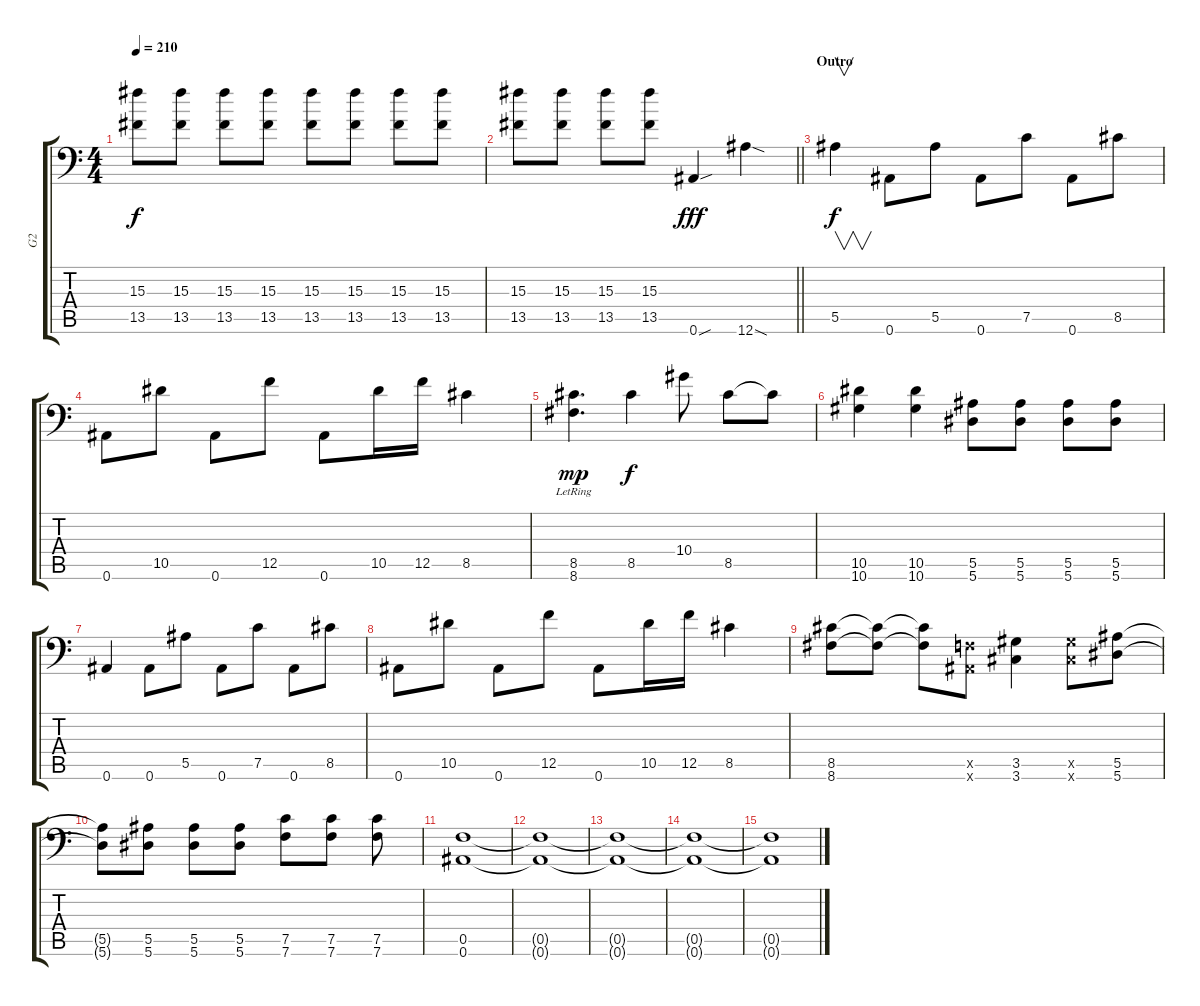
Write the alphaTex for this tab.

\track ("G2" "G2") {solo instrument distortionguitar}
\staff {score tabs}
\tuning (C4 G3 Eb3 Bb2 F2 Bb1) {hide}
\ts (4 4)
\tempo 210
\clef f4
\ks c
(15.3 13.5).8{dy f} (15.3 13.5).8 (15.3 13.5).8 (15.3 13.5).8 (15.3 13.5).8 (15.3 13.5).8 (15.3 13.5).8 (15.3 13.5).8 |
\barLineRight lightlight
(15.3 13.5).8 (15.3 13.5).8 (15.3 13.5).8 (15.3 13.5).8 0.6{sou}.4{dy fff} 12.6{sod}.4 |
\section ("" "Outro")
5.5.4{v dy f} 0.6.8 5.5.8 0.6.8 7.5.8 0.6.8 8.5.8 |
0.6.8 10.5.8 0.6.8 12.5.8 0.6.8 10.5.16 12.5.16 8.5.4 |
(8.5 8.6{lr}).4{d dy mp} 8.5.4{dy f} 10.4.8 8.5.8 8.5{t}.8 |
(10.5 10.6).4 (10.5 10.6).4 (5.5 5.6).8 (5.5 5.6).8 (5.5 5.6).8 (5.5 5.6).8 |
0.6.4 0.6.8 5.5.8 0.6.8 7.5.8 0.6.8 8.5.8 |
0.6.8 10.5.8 0.6.8 12.5.8 0.6.8 10.5.16 12.5.16 8.5.4 |
(8.5 8.6).8 (8.5{t} 8.6{t}).8 (8.5{t} 8.6{t}).8 (0.5{x} 0.6{x}).8 (3.5 3.6).4 (3.5{x} 3.6{x}).8 (5.5 5.6).8 |
(5.5{t} 5.6{t}).8 (5.5 5.6).8 (5.5 5.6).8 (5.5 5.6).8 (7.5 7.6).8 (7.5 7.6).8 (7.5 7.6).8 |
(0.5 0.6).1 |
(0.5{t} 0.6{t}).1 |
(0.5{t} 0.6{t}).1 |
(0.5{t} 0.6{t}).1 |
(0.5{t} 0.6{t}).1{volume 1}
